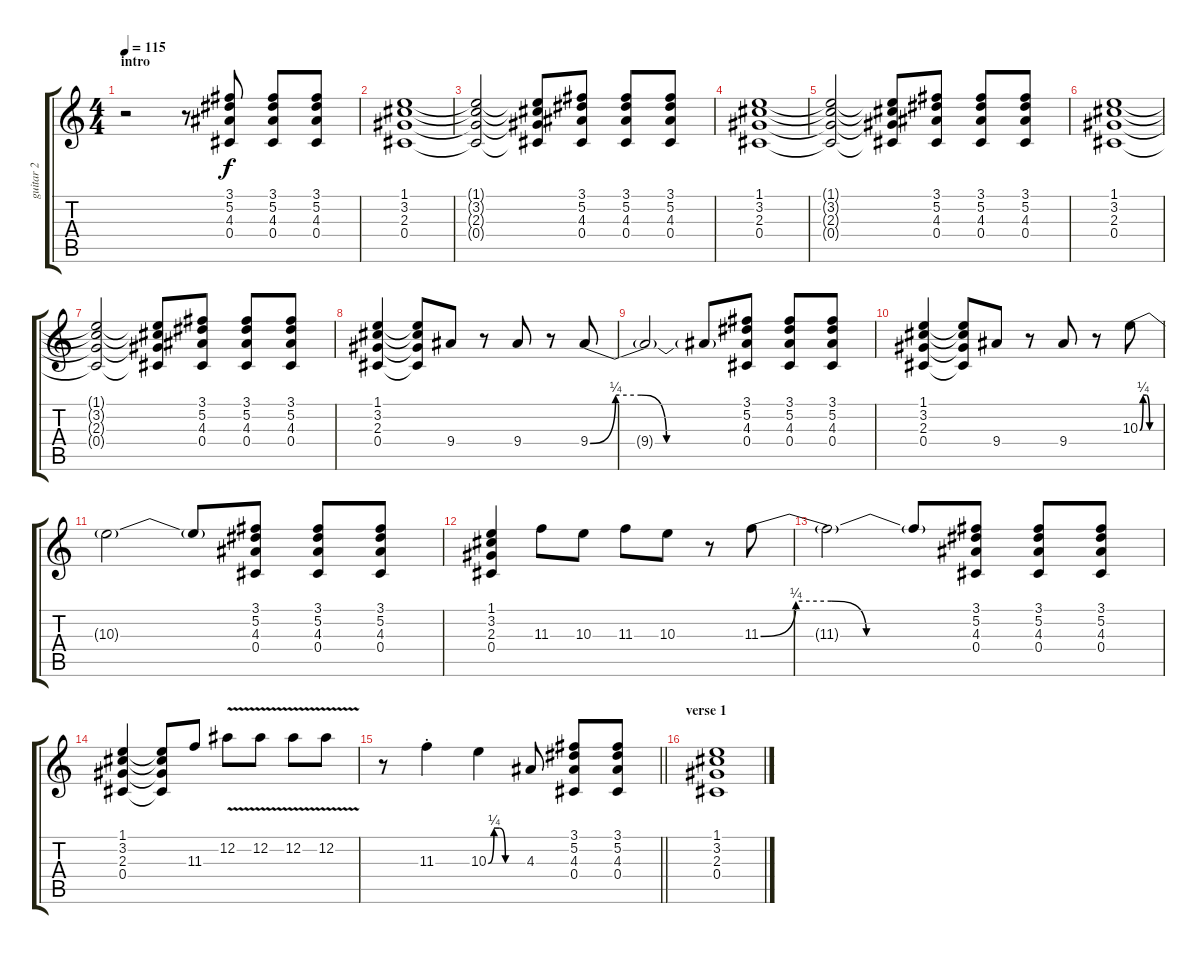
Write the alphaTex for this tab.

\track ("guitar 2" "guitar 2") {instrument overdrivenguitar}
\staff {score tabs}
\tuning (Eb4 Bb3 Gb3 Db3 Ab2 Eb2) {hide}
\ts (4 4)
\section ("" "intro")
\tempo 115
\clef g2
\ks c
r.2{dy f instrument overdrivenguitar} r.8 (3.1 5.2 4.3 0.4).8 (3.1 5.2 4.3 0.4).8 (3.1 5.2 4.3 0.4).8 |
(1.1 3.2 2.3 0.4).1 |
(1.1{t} 3.2{t} 2.3{t} 0.4{t}).2 (1.1{t} 3.2{t} 2.3{t} 0.4{t}).8 (3.1 5.2 4.3 0.4).8 (3.1 5.2 4.3 0.4).8 (3.1 5.2 4.3 0.4).8 |
(1.1 3.2 2.3 0.4).1 |
(1.1{t} 3.2{t} 2.3{t} 0.4{t}).2 (1.1{t} 3.2{t} 2.3{t} 0.4{t}).8 (3.1 5.2 4.3 0.4).8 (3.1 5.2 4.3 0.4).8 (3.1 5.2 4.3 0.4).8 |
(1.1 3.2 2.3 0.4).1 |
(1.1{t} 3.2{t} 2.3{t} 0.4{t}).2 (1.1{t} 3.2{t} 2.3{t} 0.4{t}).8 (3.1 5.2 4.3 0.4).8 (3.1 5.2 4.3 0.4).8 (3.1 5.2 4.3 0.4).8 |
(1.1 3.2 2.3 0.4).4 (1.1{t} 3.2{t} 2.3{t} 0.4{t}).8 9.4.8 r.8 9.4.8 r.8 9.4{be (custom 0 0 10 1 20 1 30 0 60 0)}.8 |
9.4{t}.2 9.4{t}.8 (3.1 5.2 4.3 0.4).8 (3.1 5.2 4.3 0.4).8 (3.1 5.2 4.3 0.4).8 |
(1.1 3.2 2.3 0.4).4 (1.1{t} 3.2{t} 2.3{t} 0.4{t}).8 9.4.8 r.8 9.4.8 r.8 10.3{be (custom 0 0 10 1 20 1 30 0 60 0)}.8 |
10.3{t}.2 10.3{t}.8 (3.1 5.2 4.3 0.4).8 (3.1 5.2 4.3 0.4).8 (3.1 5.2 4.3 0.4).8 |
(1.1 3.2 2.3 0.4).4 11.3.8 10.3.8 11.3.8 10.3.8 r.8 11.3{be (custom 0 0 10 1 20 1 30 0 60 0)}.8 |
11.3{t}.2 11.3{t}.8 (3.1 5.2 4.3 0.4).8 (3.1 5.2 4.3 0.4).8 (3.1 5.2 4.3 0.4).8 |
(1.1 3.2 2.3 0.4).4 (1.1{t} 3.2{t} 2.3{t} 0.4{t}).8 11.3.8 12.2{v}.8 12.2{v}.8 12.2{v}.8 12.2{v}.8 |
\barLineRight lightlight
r.8 11.3{st}.4 10.3{be (custom 0 0 10 1 20 1 30 0 60 0)}.4 4.3.8 (3.1 5.2 4.3 0.4).8 (3.1 5.2 4.3 0.4).8 |
\section ("" "verse 1")
(1.1 3.2 2.3 0.4).1
